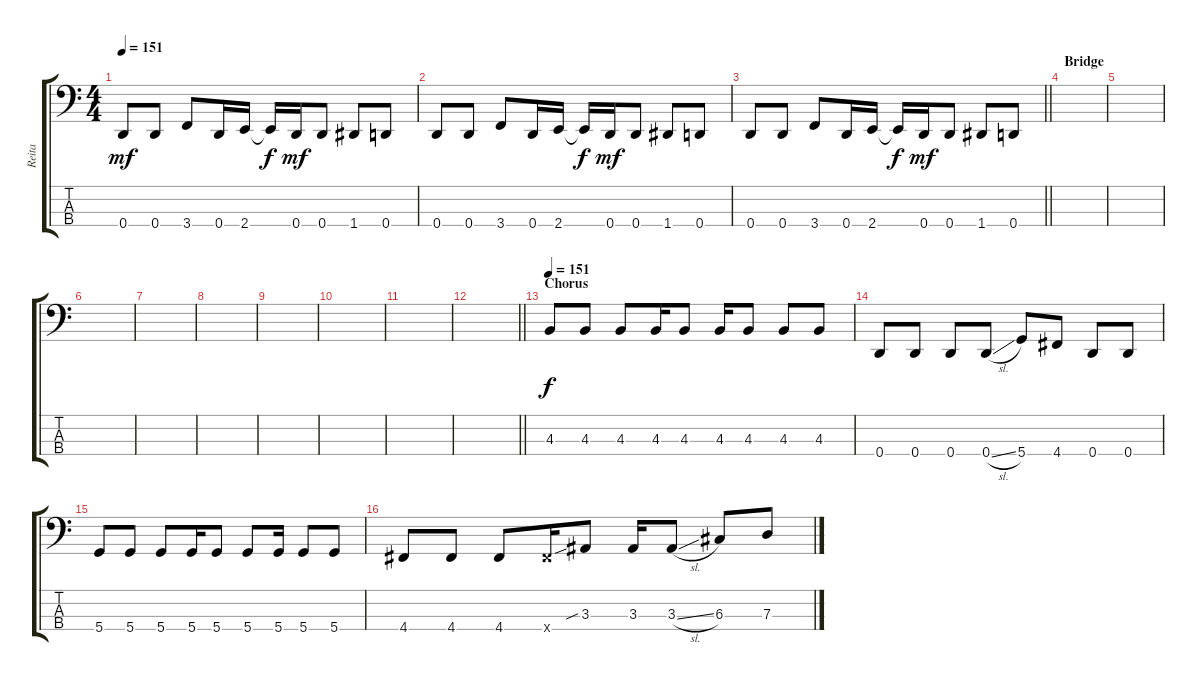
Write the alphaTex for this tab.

\track ("Reita" "Reita") {instrument electricbasspick}
\staff {score tabs}
\tuning (F2 C2 G1 D1) {hide}
\ts (4 4)
\tempo 151
\clef f4
\ks c
0.4.8{dy mf} 0.4.8 3.4.8 0.4.16 2.4.16 2.4{t}.16{dy f} 0.4.16{dy mf} 0.4.8 1.4.8 0.4.8 |
0.4.8 0.4.8 3.4.8 0.4.16 2.4.16 2.4{t}.16{dy f} 0.4.16{dy mf} 0.4.8 1.4.8 0.4.8 |
\barLineRight lightlight
0.4.8 0.4.8 3.4.8 0.4.16 2.4.16 2.4{t}.16{dy f} 0.4.16{dy mf} 0.4.8 1.4.8 0.4.8 |
\section ("" "Bridge")
|
|
|
|
|
|
|
|
\barLineRight lightlight
|
\section ("" "Chorus")
\tempo 151
4.3.8{dy f} 4.3.8 4.3.8 4.3.16 4.3.8 4.3.16 4.3.8 4.3.8 4.3.8 |
0.4.8 0.4.8 0.4.8 0.4{sl}.8 5.4.8 4.4.8 0.4.8 0.4.8 |
5.4.8 5.4.8 5.4.8 5.4.16 5.4.8 5.4.8 5.4.16 5.4.8 5.4.8 |
4.4.8 4.4.8 4.4.8 4.4{x}.16 3.3{sib}.8 3.3.16 3.3{sl}.8 6.3.8 7.3.8
